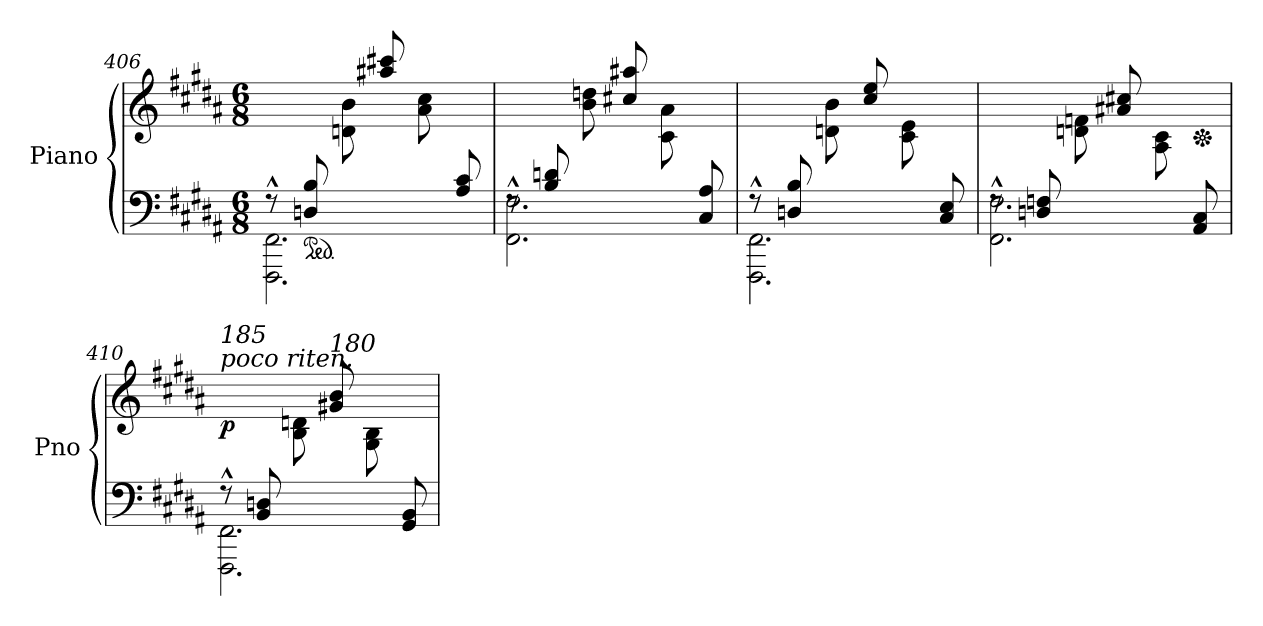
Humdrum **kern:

**kern	**kern	**dynam
*part1	*part1	*part1
*staff2	*staff1	*staff1/2
*I"Piano	*	*
*I'Pno	*	*
*clefF4	*clefG2	*
*k[f#c#g#d#a#]	*k[f#c#g#d#a#]	*
*M6/8	*M6/8	*
=406	=406	=406
*^	*^	*
*	*^	*	*	*
8ryy	8rF	2.FFF#\^^ 2.FF#\^^	8ryy	4ryy	.
*ped	*	*	*	*	*
8Dn/ 8B/	8ryy	.	8ryy	.	.
4.ryy	8ryy	.	8ryy	8dn\ 8b\	.
.	8ryy	.	8aa#X/ 8ccc#X/	8ryy	.
.	8ryy	.	8ryy	8a#\ 8cc#\	.
8A#/ 8c#/	8ryy	.	8ryy	8ryy	.
=407	=407	=407	=407	=407	=407
8ryy	8rF	2.FF#\^^ 2.F#\^^	8ryy	4ryy	.
8B/ 8dn/	8ryy	.	8ryy	.	.
4.ryy	8ryy	.	8ryy	8b\ 8ddn\	.
.	8ryy	.	8cc#X/ 8aa#X/	8ryy	.
.	8ryy	.	8ryy	8c#\ 8a#\	.
8C#/ 8A#/	8ryy	.	8ryy	8ryy	.
=408	=408	=408	=408	=408	=408
8ryy	8rF	2.FFF#\^^ 2.FF#\^^	8ryy	4ryy	.
8Dn/ 8B/	8ryy	.	8ryy	.	.
4.ryy	8ryy	.	8ryy	8dn\ 8b\	.
.	8ryy	.	8cc#/ 8ee/	8ryy	.
.	8ryy	.	8ryy	8c#\ 8e\	.
8C#/ 8E/	8ryy	.	8ryy	8ryy	.
!!LO:LB:g=z	!!
=409	=409	=409	=409	=409	=409
8ryy	8rF	2.FF#\^^ 2.F#\^^	8ryy	4ryy	.
8Dn/ 8Fn/	8ryy	.	8ryy	.	.
4.ryy	8ryy	.	8ryy	8dn\ 8fn\	.
.	8ryy	.	8a#X/ 8cc#X/	8ryy	.
.	8ryy	.	8ryy	8A#\ 8c#\	.
*	*	*	*Xped	*	*
8AA#/ 8C#/	8ryy	.	8ryy	8ryy	.
=410	=410	=410	=410	=410	=410
!	!	!	!LO:TX:a:i:t=poco riten.	!	!
!	!	!	!LO:TX:a:i:t=185	!	!
!	!	!	!	!	!LO:DY:b
8ryy	8rF	2.FFF#\^^ 2.FF#\^^	8ryy	4ryy	p
8BB/ 8Dn/	8ryy	.	8ryy	.	.
4.ryy	8ryy	.	8ryy	8B\ 8dn\	.
!	!	!	!LO:TX:a:i:t=180	!	!
.	8ryy	.	8g#X/ 8b/	8ryy	.
.	8ryy	.	8ryy	8G#\ 8B\	.
8GG#/ 8BB/	8ryy	.	8ryy	8ryy	.
*v	*v	*v	*	*	*
*	*v	*v	*
=	=	=
*-	*-	*-
